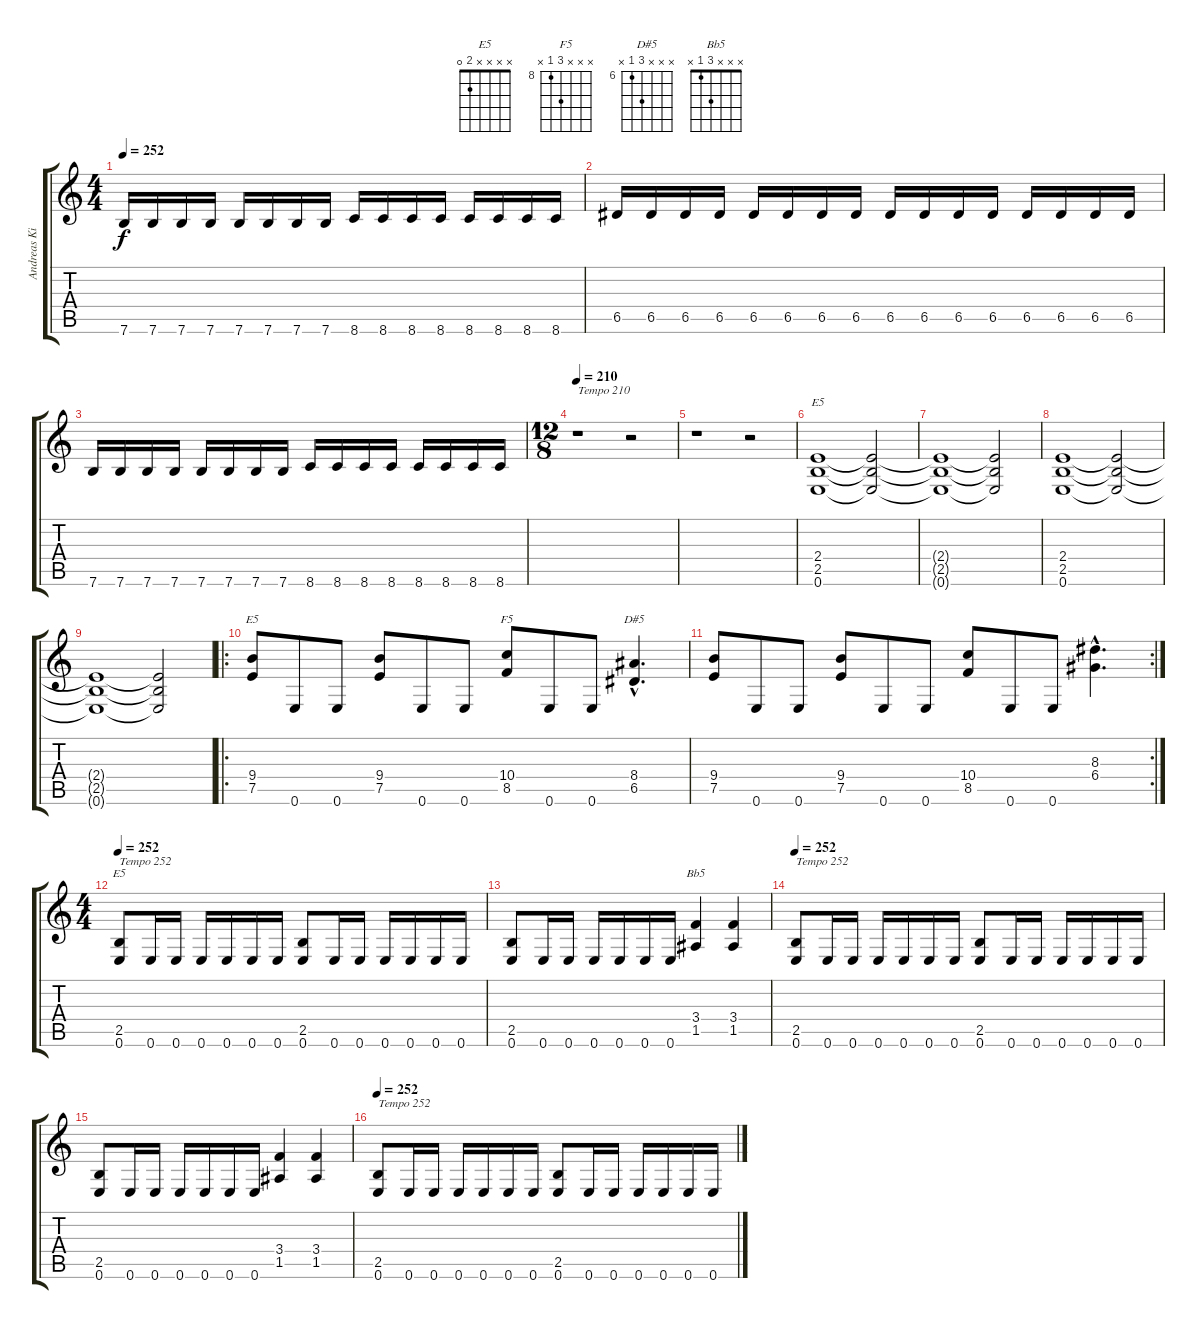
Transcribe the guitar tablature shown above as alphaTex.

\track ("Andreas Kisser" "Andreas Ki") {instrument overdrivenguitar}
\staff {score tabs}
\tuning (E4 B3 G3 D3 A2 E2) {hide}
\chord ("E5" x x x 2 2 0)
\chord ("E5" x x x 9 7 x) {firstfret 7}
\chord ("F5" x x x 10 8 x) {firstfret 8}
\chord ("D#5" x x x 8 6 x) {firstfret 6}
\chord ("E5" x x x x 2 0)
\chord ("Bb5" x x x 3 1 x)
\ts (4 4)
\tempo 252
\clef g2
\ks c
7.6.16{dy f} 7.6.16 7.6.16 7.6.16 7.6.16 7.6.16 7.6.16 7.6.16 8.6.16 8.6.16 8.6.16 8.6.16 8.6.16 8.6.16 8.6.16 8.6.16 |
6.5.16 6.5.16 6.5.16 6.5.16 6.5.16 6.5.16 6.5.16 6.5.16 6.5.16 6.5.16 6.5.16 6.5.16 6.5.16 6.5.16 6.5.16 6.5.16 |
7.6.16 7.6.16 7.6.16 7.6.16 7.6.16 7.6.16 7.6.16 7.6.16 8.6.16 8.6.16 8.6.16 8.6.16 8.6.16 8.6.16 8.6.16 8.6.16 |
\ts (12 8)
\tempo 210
r.1{txt "Tempo 210"} r.2 |
r.1 r.2 |
(2.4 2.5 0.6).1{ch "E5"} (2.4{t} 2.5{t} 0.6{t}).2 |
(2.4{t} 2.5{t} 0.6{t}).1 (2.4{t} 2.5{t} 0.6{t}).2 |
(2.4 2.5 0.6).1 (2.4{t} 2.5{t} 0.6{t}).2 |
(2.4{t} 2.5{t} 0.6{t}).1 (2.4{t} 2.5{t} 0.6{t}).2 |
\ro
(9.4 7.5).8{ch "E5"} 0.6.8 0.6.8 (9.4 7.5).8 0.6.8 0.6.8 (10.4 8.5).8{ch "F5"} 0.6.8 0.6.8 (8.4{hac} 6.5{hac}).4{d ch "D#5"} |
\rc 2
(9.4 7.5).8 0.6.8 0.6.8 (9.4 7.5).8 0.6.8 0.6.8 (10.4 8.5).8 0.6.8 0.6.8 (8.3{hac} 6.4{hac}).4{d} |
\ts (4 4)
\tempo 252
(2.5 0.6).8{ch "E5" txt "Tempo 252"} 0.6.16 0.6.16 0.6.16 0.6.16 0.6.16 0.6.16 (2.5 0.6).8 0.6.16 0.6.16 0.6.16 0.6.16 0.6.16 0.6.16 |
(2.5 0.6).8 0.6.16 0.6.16 0.6.16 0.6.16 0.6.16 0.6.16 (3.4 1.5).4{ch "Bb5"} (3.4 1.5).4 |
\tempo 252
(2.5 0.6).8{txt "Tempo 252"} 0.6.16 0.6.16 0.6.16 0.6.16 0.6.16 0.6.16 (2.5 0.6).8 0.6.16 0.6.16 0.6.16 0.6.16 0.6.16 0.6.16 |
(2.5 0.6).8 0.6.16 0.6.16 0.6.16 0.6.16 0.6.16 0.6.16 (3.4 1.5).4 (3.4 1.5).4 |
\tempo 252
(2.5 0.6).8{txt "Tempo 252"} 0.6.16 0.6.16 0.6.16 0.6.16 0.6.16 0.6.16 (2.5 0.6).8 0.6.16 0.6.16 0.6.16 0.6.16 0.6.16 0.6.16
